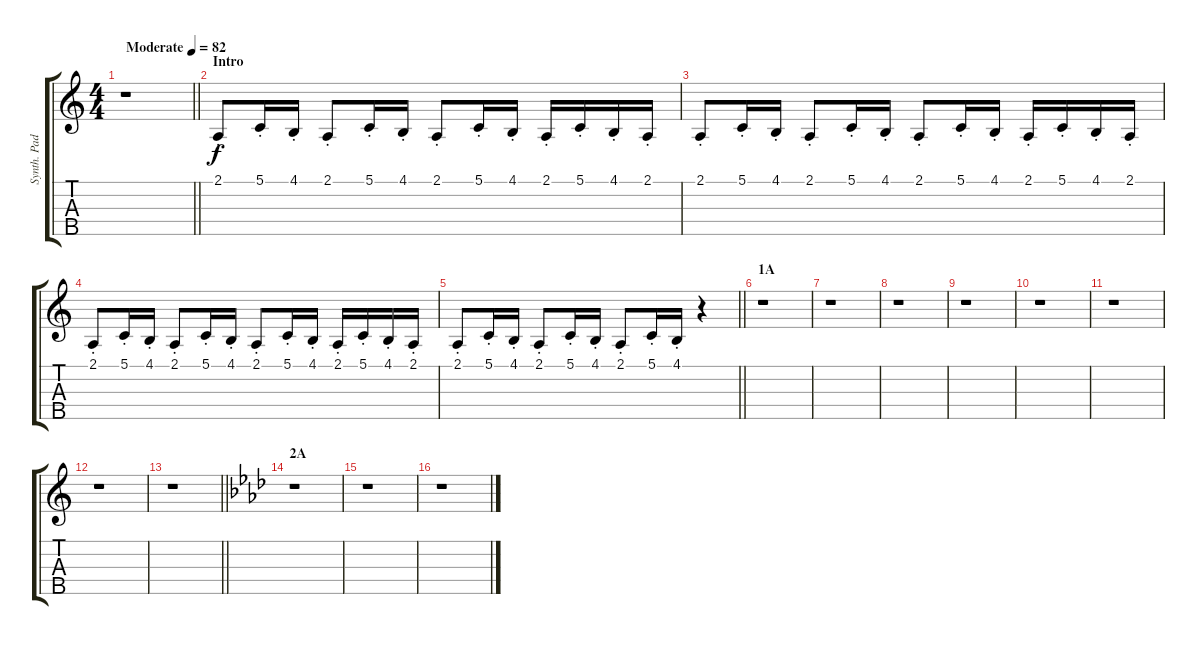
\track ("Synth. Pad IV" "Synth. Pad") {instrument lead1square}
\staff {score tabs}
\tuning (G3 D3 A2 E2 B1) {hide}
\ts (4 4)
\tempo (82 "Moderate")
\clef g2
\barLineRight lightlight
\ks c
r.1{dy f instrument lead1square} |
\section ("" "Intro")
2.1{st}.8 5.1{st}.16 4.1{st}.16 2.1{st}.8 5.1{st}.16 4.1{st}.16 2.1{st}.8 5.1{st}.16 4.1{st}.16 2.1{st}.16 5.1{st}.16 4.1{st}.16 2.1{st}.16 |
2.1{st}.8 5.1{st}.16 4.1{st}.16 2.1{st}.8 5.1{st}.16 4.1{st}.16 2.1{st}.8 5.1{st}.16 4.1{st}.16 2.1{st}.16 5.1{st}.16 4.1{st}.16 2.1{st}.16 |
2.1{st}.8 5.1{st}.16 4.1{st}.16 2.1{st}.8 5.1{st}.16 4.1{st}.16 2.1{st}.8 5.1{st}.16 4.1{st}.16 2.1{st}.16 5.1{st}.16 4.1{st}.16 2.1{st}.16 |
\barLineRight lightlight
2.1{st}.8 5.1{st}.16 4.1{st}.16 2.1{st}.8 5.1{st}.16 4.1{st}.16 2.1{st}.8 5.1{st}.16 4.1{st}.16 r.4 |
\section ("" "1A")
r.1 |
r.1 |
r.1 |
r.1 |
r.1 |
r.1 |
r.1 |
\barLineRight lightlight
r.1 |
\section ("" "2A")
\ks ab
r.1 |
r.1 |
r.1
